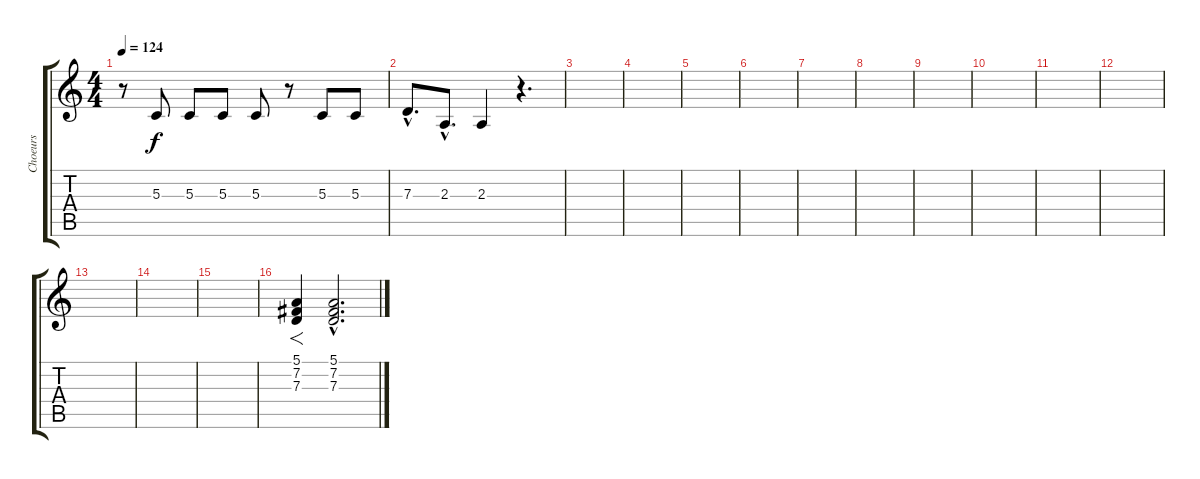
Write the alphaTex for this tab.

\track ("Choeurs" "Choeurs") {instrument choiraahs}
\staff {score tabs}
\tuning (E4 B3 G3 D3 A2 E2) {hide}
\ts (4 4)
\tempo 124
\clef g2
\ks c
r.8{dy f} 5.3.8 5.3.8 5.3.8 5.3.8 r.8 5.3.8 5.3.8 |
7.3{hac}.8{d} 2.3{hac}.8{d} 2.3.4 r.4{d} |
|
|
|
|
|
|
|
|
|
|
|
|
|
(5.1 7.2 7.3).4{f} (5.1{hac} 7.2{hac} 7.3{hac}).2{d}
